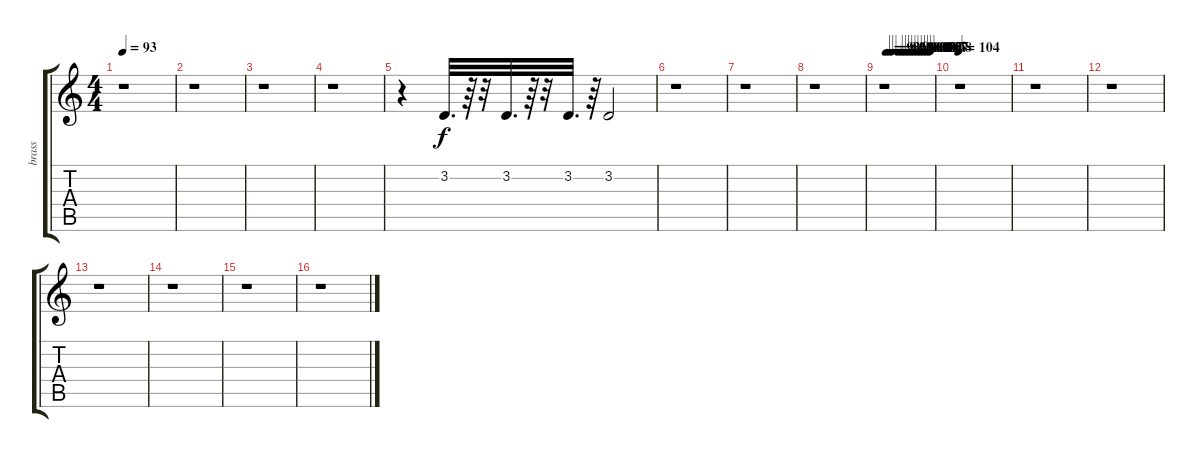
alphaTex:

\track ("brass" "brass") {instrument brasssection}
\staff {score tabs}
\tuning (E4 B3 G3 D3 A2 E2) {hide}
\ts (4 4)
\tempo 93
\clef g2
\ks c
r.1{dy f} |
r.1 |
r.1 |
r.1 |
r.4 3.2.32{d} r.64 r.32 3.2.32{d} r.64 r.32 3.2.32{d} r.64 3.2.2 |
r.1 |
r.1 |
r.1 |
\tempo (93 0.0625)
\tempo (94 0.125)
\tempo (96 0.1875)
\tempo (98 0.3125)
\tempo (99 0.375)
\tempo (100 0.4375)
\tempo (101 0.5)
\tempo (102 0.5625)
\tempo (103 0.625)
\tempo (104 0.6875)
\tempo (105 0.75)
\tempo (106 0.8125)
\tempo (107 0.875)
\tempo (108 0.9375)
r.1 |
\tempo 104
r.1 |
r.1 |
r.1 |
r.1 |
r.1 |
r.1 |
r.1
